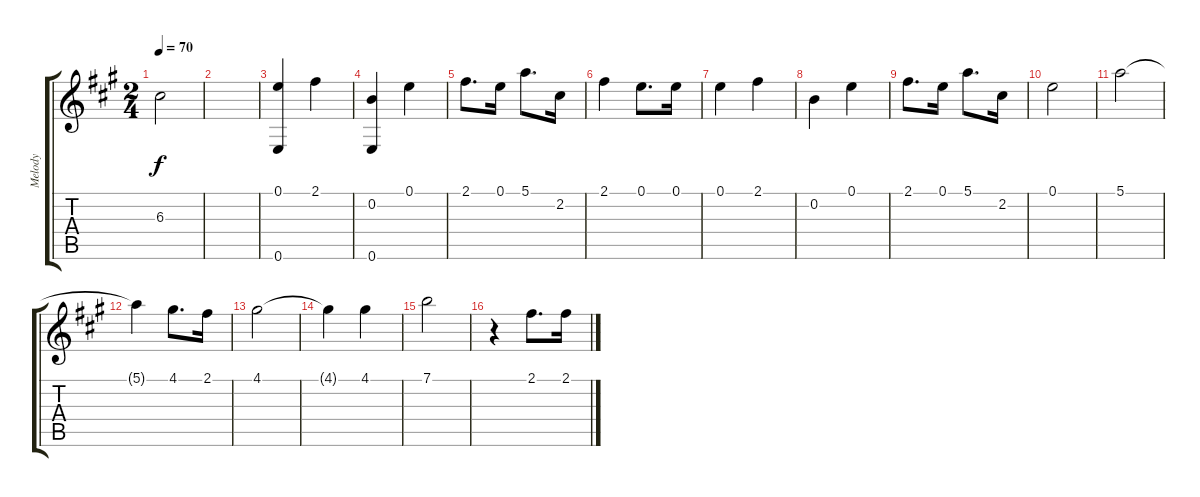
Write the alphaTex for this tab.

\track ("Melody" "Melody") {instrument acousticguitarnylon}
\staff {score tabs}
\tuning (E4 B3 G3 D3 A2 E2) {hide}
\ts (2 4)
\tempo 70
\clef g2
\ks a
6.3.2{dy f} |
|
(0.1 0.6).4 2.1.4 |
(0.2 0.6).4 0.1.4 |
2.1.8{d} 0.1.16 5.1.8{d} 2.2.16 |
2.1.4 0.1.8{d} 0.1.16 |
0.1.4 2.1.4 |
0.2.4 0.1.4 |
2.1.8{d} 0.1.16 5.1.8{d} 2.2.16 |
0.1.2 |
5.1.2 |
5.1{t}.4 4.1.8{d} 2.1.16 |
4.1.2 |
4.1{t}.4 4.1.4 |
7.1.2 |
r.4 2.1.8{d} 2.1.16
